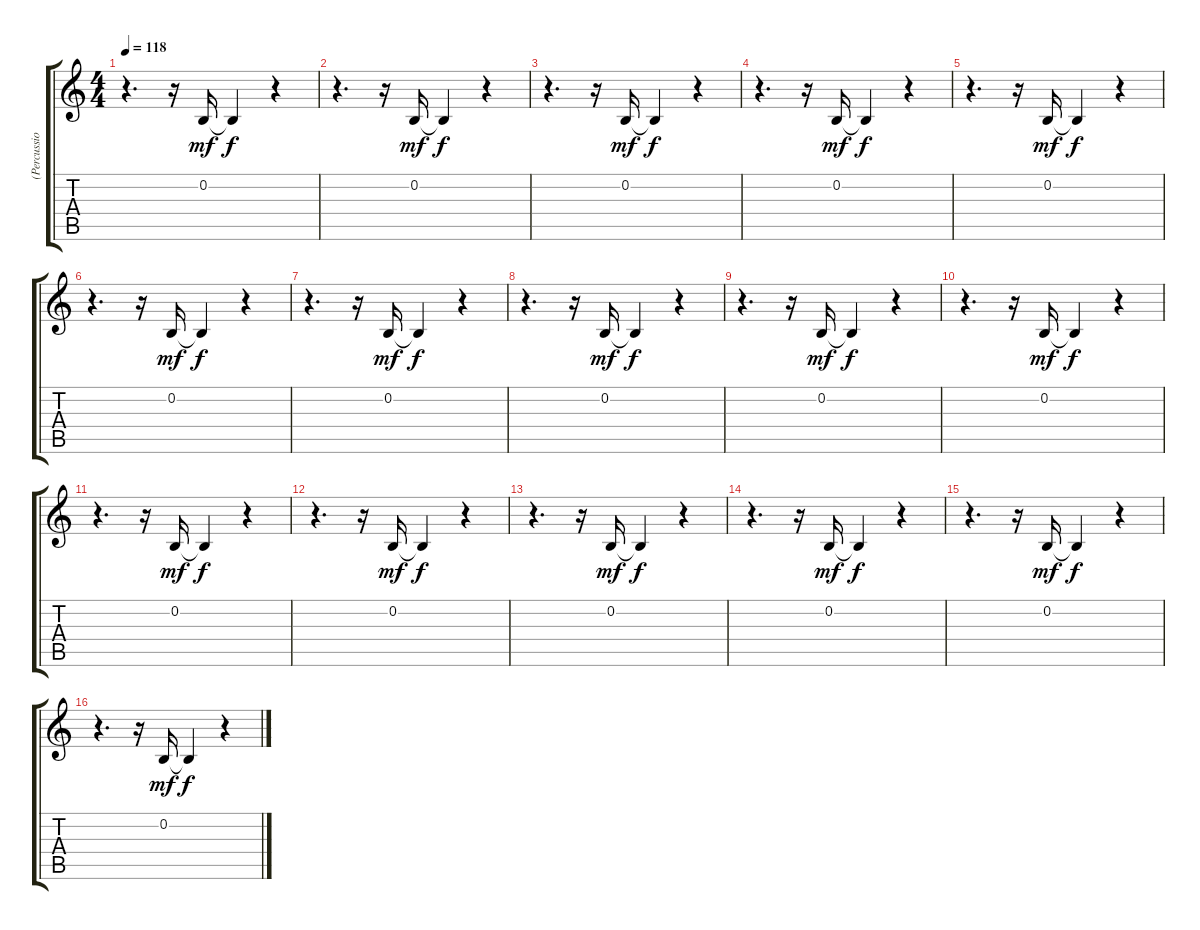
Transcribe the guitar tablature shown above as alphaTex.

\track ("(Percussion)Eddie Fisher" "(Percussio") {instrument reversecymbal}
\staff {score tabs}
\tuning (E4 B3 G3 D3 A2 E2) {hide}
\ts (4 4)
\tempo 118
\clef g2
\ks c
r.4{d dy f} r.16 0.2.16{dy mf} 0.2{t}.4{dy f} r.4 |
r.4{d} r.16 0.2.16{dy mf} 0.2{t}.4{dy f} r.4 |
r.4{d} r.16 0.2.16{dy mf} 0.2{t}.4{dy f} r.4 |
r.4{d} r.16 0.2.16{dy mf} 0.2{t}.4{dy f} r.4 |
r.4{d} r.16 0.2.16{dy mf} 0.2{t}.4{dy f} r.4 |
r.4{d} r.16 0.2.16{dy mf} 0.2{t}.4{dy f} r.4 |
r.4{d} r.16 0.2.16{dy mf} 0.2{t}.4{dy f} r.4 |
r.4{d} r.16 0.2.16{dy mf} 0.2{t}.4{dy f} r.4 |
r.4{d} r.16 0.2.16{dy mf} 0.2{t}.4{dy f} r.4 |
r.4{d} r.16 0.2.16{dy mf} 0.2{t}.4{dy f} r.4 |
r.4{d} r.16 0.2.16{dy mf} 0.2{t}.4{dy f} r.4 |
r.4{d} r.16 0.2.16{dy mf} 0.2{t}.4{dy f} r.4 |
r.4{d} r.16 0.2.16{dy mf} 0.2{t}.4{dy f} r.4 |
r.4{d} r.16 0.2.16{dy mf} 0.2{t}.4{dy f} r.4 |
r.4{d} r.16 0.2.16{dy mf} 0.2{t}.4{dy f} r.4 |
r.4{d} r.16 0.2.16{dy mf} 0.2{t}.4{dy f} r.4
